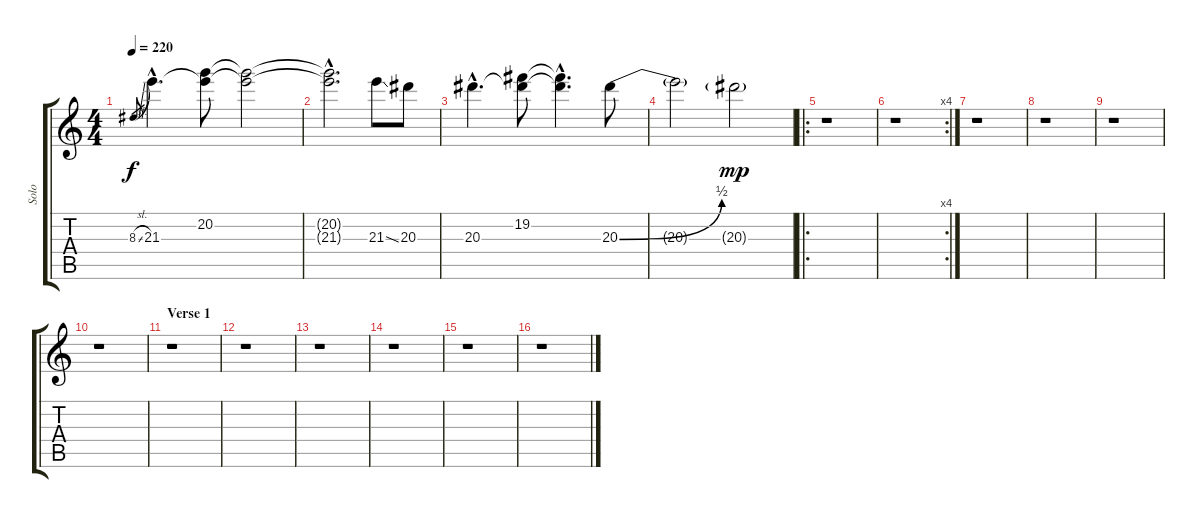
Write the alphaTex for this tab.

\track ("Solo" "Solo") {instrument distortionguitar}
\staff {score tabs}
\tuning (E4 B3 G3 D3 A2 E2) {hide}
\ts (4 4)
\tempo 220
\clef g2
\ks c
8.3{sl}.8{gr dy f} 21.3{hac}.4{d} (20.2 21.3{t}).8 (20.2{t} 21.3{t}).2 |
(20.2{hac t} 21.3{hac t}).2{d} 21.3{ss}.8 20.3.8 |
20.3{hac}.4{d} (19.2 20.3{t}).8 (19.2{hac t} 20.3{hac t}).4{d} 20.3{be (bend 0 0 60 2)}.8 |
20.3{t}.2 20.3{g}.2{dy mp} |
\ro
r.1 |
\rc 4
r.1 |
r.1 |
r.1 |
r.1 |
r.1 |
\section ("" "Verse 1")
r.1 |
r.1 |
r.1 |
r.1 |
r.1 |
r.1
